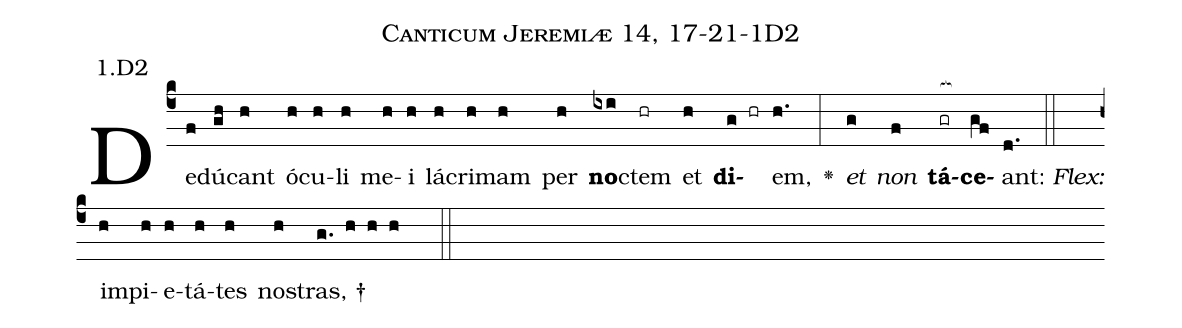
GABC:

name: Canticum Jeremiæ 14, 17-21-1D2;
annotation: 1.D2;
%%
(c4)De(f)dú(gh)cant(h) ó(h)cu(h)li(h) me(h)i(h) lá(h)cri(h)mam(h) per(h) <b>no</b>(ixi)ctem(hr) et(h) <b>di</b>(g hr)em,(h.) <v>\greheightstar</v>(:) <i>et</i>(g) <i>non</i>(f) <b>tá</b>(gr[ocb:1{])<b>ce</b>(gf[ocb:0}])ant:(d.) (::)
<i>Flex:</i>()  im(h)pi(h)e(h)tá(h)tes(h) no(h)stras, †(g. h h h  ::)

%E(h) u(h) o(g) u(f) a(gf) e.(d.) (::)
